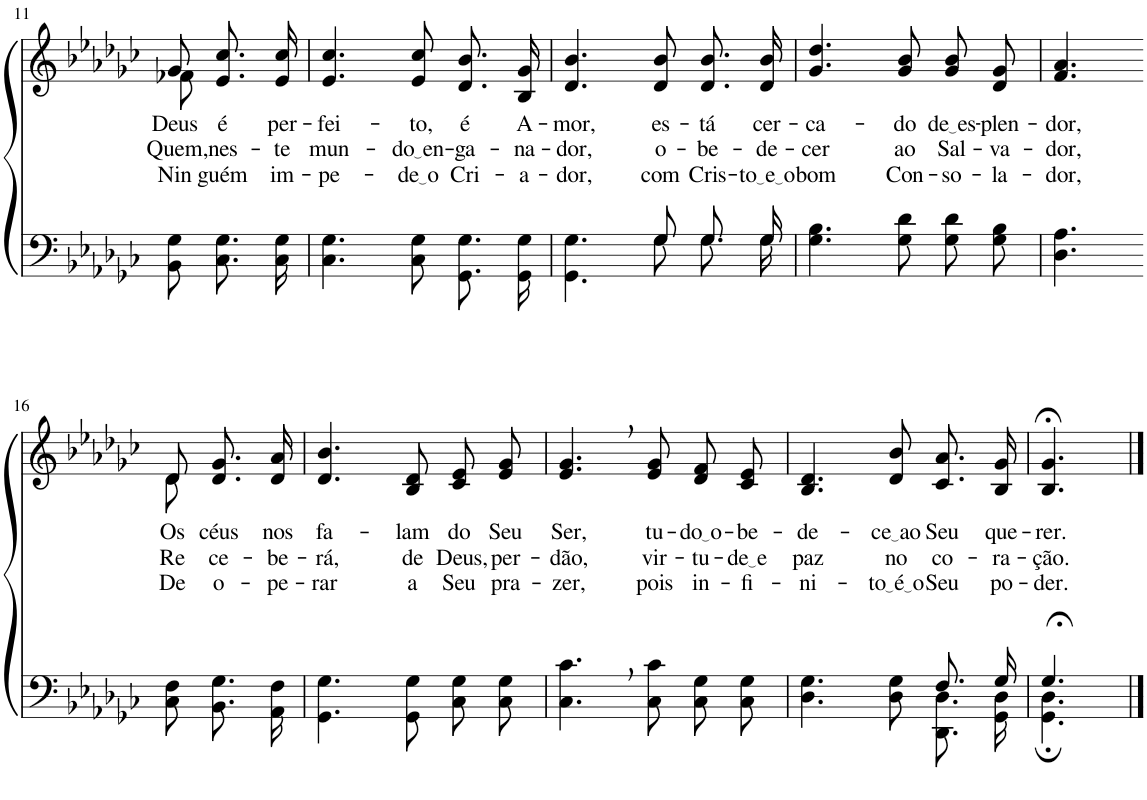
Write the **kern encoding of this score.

**kern	**kern	**text	**text	**text
*part2	*part1	*part1	*part1	*part1
*staff2	*staff1	*staff1	*staff1	*staff1
*I"Parte III e IV	*I"Parte I e II	*	*	*
!!LO:PB:g=z
*clefF4	*clefG2	*	*	*
*Trd-1c-2	*Trd-1c-2	*	*	*
*k[b-e-a-d-g-c-]	*k[b-e-a-d-g-c-]	*	*	*
*M3/4	*M3/4	*	*	*
=11	=11	=11	=11	=11
*	*^	*	*	*
!	!	!	!LO:LY:b	!LO:LY:b	!LO:LY:b
8BB-\ 8G-\	8g-/	8f-X\	Deus	Quem,	Nin-
!	!	!	!LO:LY:b	!LO:LY:b	!LO:LY:b
8.C-\ 8.G-\L	8.e-/ 8.cc-/L	4ryy	é	nes-	-guém
!	!	!	!LO:LY:b	!LO:LY:b	!LO:LY:b
16C-\ 16G-\Jk	16e-/ 16cc-/Jk	.	per-	-te	im-
*	*v	*v	*	*	*
=12	=12	=12	=12	=12
!	!	!LO:LY:b	!LO:LY:b	!LO:LY:b
4.C-\ 4.G-\	4.e-/ 4.cc-/	-fei-	mun-	-pe-
!	!	!LO:LY:b	!LO:LY:b	!LO:LY:b
8C-\ 8G-\	8e-/ 8cc-/	-to,	do en	de o
!	!	!LO:LY:b	!LO:LY:b	!LO:LY:b
8.GG-/ 8.G-/L	8.d-/ 8.b-/L	é	ga-	Cri-
!	!	!LO:LY:b	!LO:LY:b	!LO:LY:b
16GG-/ 16G-/Jk	16B-/ 16g-/Jk	A-	-na-	-a-
=13	=13	=13	=13	=13
*^	*	*	*	*
!	!	!	!LO:LY:b	!LO:LY:b	!LO:LY:b
4.ryy	4.GG-\ 4.G-\	4.d-/ 4.b-/	-mor,	-dor,	-dor,
!	!	!	!LO:LY:b	!LO:LY:b	!LO:LY:b
8G-/	8G-\	8d-/ 8b-/	es-	o-	com
!	!	!	!LO:LY:b	!LO:LY:b	!LO:LY:b
8.G-/L	8.G-\L	8.d-/ 8.b-/L	-tá	-be-	Cris-
!	!	!	!LO:LY:b	!LO:LY:b	!LO:LY:b
16G-/Jk	16G-\Jk	16d-/ 16b-/Jk	cer-	-de-	to e o
=14	=14	=14	=14	=14	=14
!	!	!	!LO:LY:b	!LO:LY:b	!LO:LY:b
*v	*v	*	*	*	*
4.G-\ 4.B-\	4.g-/ 4.dd-/	-ca-	-cer	bom
!	!	!LO:LY:b	!LO:LY:b	!LO:LY:b
8G-\ 8d-\	8g-/ 8b-/	-do	ao	Con-
!	!	!LO:LY:b	!LO:LY:b	!LO:LY:b
8G-\ 8d-\L	8g-/ 8b-/L	de es	Sal-	-so-
!	!	!LO:LY:b	!LO:LY:b	!LO:LY:b
8G-\ 8B-\J	8d-/ 8g-/J	-plen-	-va-	-la-
=15	=15	=15	=15	=15
!	!	!LO:LY:b	!LO:LY:b	!LO:LY:b
4.D-\ 4.A-\	4.f/ 4.a-/	-dor,	-dor,	-dor,
!!LO:LB:g=z
=16-	=16-	=16-	=16-	=16-
*	*^	*	*	*
!	!	!	!LO:LY:b	!LO:LY:b	!LO:LY:b
8C-\ 8F\	8d-/	8d-\	-Os	Re-	De
!	!	!	!LO:LY:b	!LO:LY:b	!LO:LY:b
8.BB-\ 8.G-\L	8.d-/ 8.g-/L	4ryy	céus	-ce-	o-
!	!	!	!LO:LY:b	!LO:LY:b	!LO:LY:b
16AA-\ 16F\Jk	16d-/ 16a-/Jk	.	nos	-be-	-pe-
*	*v	*v	*	*	*
=17	=17	=17	=17	=17
!	!	!LO:LY:b	!LO:LY:b	!LO:LY:b
4.GG-\ 4.G-\	4.d-/ 4.b-/	fa-	-rá,	-rar
!	!	!LO:LY:b	!LO:LY:b	!LO:LY:b
8GG-\ 8G-\	8B-/ 8d-/	-lam	de	a
!	!	!LO:LY:b	!LO:LY:b	!LO:LY:b
8C-\ 8G-\L	8c-/ 8e-/L	do	Deus,	Seu
!	!	!LO:LY:b	!LO:LY:b	!LO:LY:b
8C-\ 8G-\J	8e-/ 8g-/J	Seu	per-	pra-
=18	=18	=18	=18	=18
!	!	!LO:LY:b	!LO:LY:b	!LO:LY:b
4.C-\, 4.c-\,	4.e-/, 4.g-/,	Ser,	-dão,	-zer,
!	!	!LO:LY:b	!LO:LY:b	!LO:LY:b
8C-\ 8c-\	8e-/ 8g-/	tu-	vir-	pois
!	!	!LO:LY:b	!LO:LY:b	!LO:LY:b
8C-\ 8G-\L	8d-/ 8f/L	do o	-tu-	in-
!	!	!LO:LY:b	!LO:LY:b	!LO:LY:b
8C-\ 8G-\J	8c-/ 8e-/J	-be-	de e	-fi-
=19	=19	=19	=19	=19
*^	*	*	*	*
!	!	!	!LO:LY:b	!LO:LY:b	!LO:LY:b
2ryy	4.D-\ 4.G-\	4.B-/ 4.d-/	-de-	paz	-ni-
!	!	!	!LO:LY:b	!LO:LY:b	!LO:LY:b
.	8D-\ 8G-\	8d-/ 8b-/	ce ao	no	to é o
!	!	!	!LO:LY:b	!LO:LY:b	!LO:LY:b
8.F/L	8.DD-/ 8.D-/L	8.c-/ 8.a-/L	Seu	co-	Seu
!	!	!	!LO:LY:b	!LO:LY:b	!LO:LY:b
16G-/Jk	16GG-/ 16D-/Jk	16B-/ 16g-/Jk	que-	-ra-	po-
=20	=20	=20	=20	=20	=20
!	!	!	!LO:LY:b	!LO:LY:b	!LO:LY:b
4.G-;</	4.GG-\; 4.D-\;	4.B-/;< 4.g-/;<	-rer.	-ção.	-der.
*v	*v	*	*	*	*
==	==	==	==	==
*-	*-	*-	*-	*-
